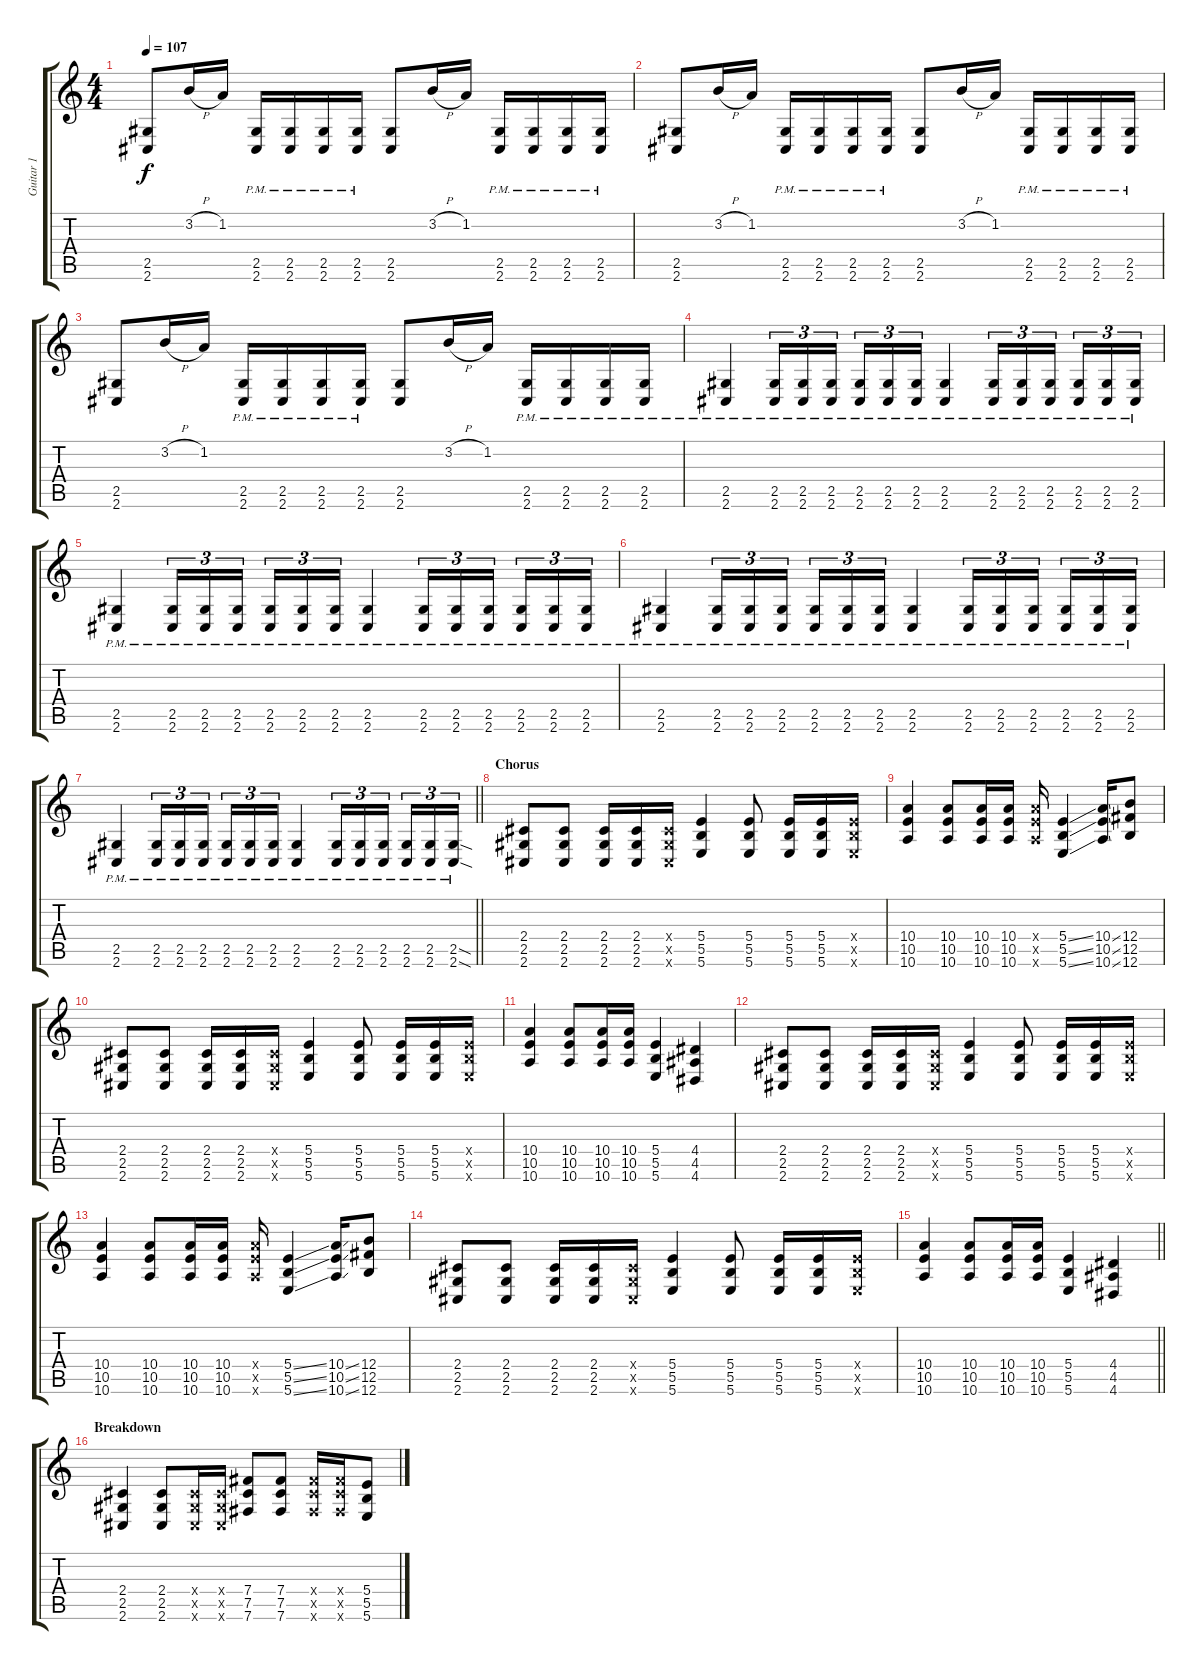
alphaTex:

\track ("Guitar 1" "Guitar 1") {instrument distortionguitar}
\staff {score tabs}
\tuning (Db4 Ab3 E3 B2 Gb2 B1) {hide}
\ts (4 4)
\tempo 107
\clef g2
\ks c
(2.5 2.6).8{dy f} 3.2{h}.16 1.2.16 (2.5{pm} 2.6{pm}).16 (2.5{pm} 2.6{pm}).16 (2.5{pm} 2.6{pm}).16 (2.5{pm} 2.6{pm}).16 (2.5 2.6).8 3.2{h}.16 1.2.16 (2.5{pm} 2.6{pm}).16 (2.5{pm} 2.6{pm}).16 (2.5{pm} 2.6{pm}).16 (2.5{pm} 2.6{pm}).16 |
(2.5 2.6).8 3.2{h}.16 1.2.16 (2.5{pm} 2.6{pm}).16 (2.5{pm} 2.6{pm}).16 (2.5{pm} 2.6{pm}).16 (2.5{pm} 2.6{pm}).16 (2.5 2.6).8 3.2{h}.16 1.2.16 (2.5{pm} 2.6{pm}).16 (2.5{pm} 2.6{pm}).16 (2.5{pm} 2.6{pm}).16 (2.5{pm} 2.6{pm}).16 |
(2.5 2.6).8 3.2{h}.16 1.2.16 (2.5{pm} 2.6{pm}).16 (2.5{pm} 2.6{pm}).16 (2.5{pm} 2.6{pm}).16 (2.5{pm} 2.6{pm}).16 (2.5 2.6).8 3.2{h}.16 1.2.16 (2.5{pm} 2.6{pm}).16 (2.5{pm} 2.6{pm}).16 (2.5{pm} 2.6{pm}).16 (2.5{pm} 2.6{pm}).16 |
(2.5{pm} 2.6{pm}).4 (2.5{pm} 2.6{pm}).16{tu (3 2)} (2.5{pm} 2.6{pm}).16{tu (3 2)} (2.5{pm} 2.6{pm}).16{tu (3 2) beam splitsecondary} (2.5{pm} 2.6{pm}).16{tu (3 2)} (2.5{pm} 2.6{pm}).16{tu (3 2)} (2.5{pm} 2.6{pm}).16{tu (3 2)} (2.5{pm} 2.6{pm}).4 (2.5{pm} 2.6{pm}).16{tu (3 2)} (2.5{pm} 2.6{pm}).16{tu (3 2)} (2.5{pm} 2.6{pm}).16{tu (3 2) beam splitsecondary} (2.5{pm} 2.6{pm}).16{tu (3 2)} (2.5{pm} 2.6{pm}).16{tu (3 2)} (2.5{pm} 2.6{pm}).16{tu (3 2)} |
(2.5{pm} 2.6{pm}).4 (2.5{pm} 2.6{pm}).16{tu (3 2)} (2.5{pm} 2.6{pm}).16{tu (3 2)} (2.5{pm} 2.6{pm}).16{tu (3 2) beam splitsecondary} (2.5{pm} 2.6{pm}).16{tu (3 2)} (2.5{pm} 2.6{pm}).16{tu (3 2)} (2.5{pm} 2.6{pm}).16{tu (3 2)} (2.5{pm} 2.6{pm}).4 (2.5{pm} 2.6{pm}).16{tu (3 2)} (2.5{pm} 2.6{pm}).16{tu (3 2)} (2.5{pm} 2.6{pm}).16{tu (3 2) beam splitsecondary} (2.5{pm} 2.6{pm}).16{tu (3 2)} (2.5{pm} 2.6{pm}).16{tu (3 2)} (2.5{pm} 2.6{pm}).16{tu (3 2)} |
(2.5{pm} 2.6{pm}).4 (2.5{pm} 2.6{pm}).16{tu (3 2)} (2.5{pm} 2.6{pm}).16{tu (3 2)} (2.5{pm} 2.6{pm}).16{tu (3 2) beam splitsecondary} (2.5{pm} 2.6{pm}).16{tu (3 2)} (2.5{pm} 2.6{pm}).16{tu (3 2)} (2.5{pm} 2.6{pm}).16{tu (3 2)} (2.5{pm} 2.6{pm}).4 (2.5{pm} 2.6{pm}).16{tu (3 2)} (2.5{pm} 2.6{pm}).16{tu (3 2)} (2.5{pm} 2.6{pm}).16{tu (3 2) beam splitsecondary} (2.5{pm} 2.6{pm}).16{tu (3 2)} (2.5{pm} 2.6{pm}).16{tu (3 2)} (2.5{pm} 2.6{pm}).16{tu (3 2)} |
\barLineRight lightlight
(2.5{pm} 2.6{pm}).4 (2.5{pm} 2.6{pm}).16{tu (3 2)} (2.5{pm} 2.6{pm}).16{tu (3 2)} (2.5{pm} 2.6{pm}).16{tu (3 2) beam splitsecondary} (2.5{pm} 2.6{pm}).16{tu (3 2)} (2.5{pm} 2.6{pm}).16{tu (3 2)} (2.5{pm} 2.6{pm}).16{tu (3 2)} (2.5{pm} 2.6{pm}).4 (2.5{pm} 2.6{pm}).16{tu (3 2)} (2.5{pm} 2.6{pm}).16{tu (3 2)} (2.5{pm} 2.6{pm}).16{tu (3 2) beam splitsecondary} (2.5{pm} 2.6{pm}).16{tu (3 2)} (2.5{pm} 2.6{pm}).16{tu (3 2)} (2.5{sod pm} 2.6{sod pm}).16{tu (3 2)} |
\section ("" "Chorus")
(2.4 2.5 2.6).8 (2.4 2.5 2.6).8 (2.4 2.5 2.6).16 (2.4 2.5 2.6).16 (2.4{x} 2.5{x} 2.6{x}).16 (5.4 5.5 5.6).4 (5.4 5.5 5.6).8 (5.4 5.5 5.6).16 (5.4 5.5 5.6).16 (5.4{x} 5.5{x} 5.6{x}).16 |
(10.4 10.5 10.6).4 (10.4 10.5 10.6).8 (10.4 10.5 10.6).16 (10.4 10.5 10.6).16 (10.4{x} 10.5{x} 10.6{x}).16 (5.4{ss} 5.5{ss} 5.6{ss}).4 (10.4{ss} 10.5{ss} 10.6{ss}).16 (12.4 12.5 12.6).8 |
(2.4 2.5 2.6).8 (2.4 2.5 2.6).8 (2.4 2.5 2.6).16 (2.4 2.5 2.6).16 (2.4{x} 2.5{x} 2.6{x}).16 (5.4 5.5 5.6).4 (5.4 5.5 5.6).8 (5.4 5.5 5.6).16 (5.4 5.5 5.6).16 (5.4{x} 5.5{x} 5.6{x}).16 |
(10.4 10.5 10.6).4 (10.4 10.5 10.6).8 (10.4 10.5 10.6).16 (10.4 10.5 10.6).16 (5.4 5.5 5.6).4 (4.4 4.5 4.6).4 |
(2.4 2.5 2.6).8 (2.4 2.5 2.6).8 (2.4 2.5 2.6).16 (2.4 2.5 2.6).16 (2.4{x} 2.5{x} 2.6{x}).16 (5.4 5.5 5.6).4 (5.4 5.5 5.6).8 (5.4 5.5 5.6).16 (5.4 5.5 5.6).16 (5.4{x} 5.5{x} 5.6{x}).16 |
(10.4 10.5 10.6).4 (10.4 10.5 10.6).8 (10.4 10.5 10.6).16 (10.4 10.5 10.6).16 (10.4{x} 10.5{x} 10.6{x}).16 (5.4{ss} 5.5{ss} 5.6{ss}).4 (10.4{ss} 10.5{ss} 10.6{ss}).16 (12.4 12.5 12.6).8 |
(2.4 2.5 2.6).8 (2.4 2.5 2.6).8 (2.4 2.5 2.6).16 (2.4 2.5 2.6).16 (2.4{x} 2.5{x} 2.6{x}).16 (5.4 5.5 5.6).4 (5.4 5.5 5.6).8 (5.4 5.5 5.6).16 (5.4 5.5 5.6).16 (5.4{x} 5.5{x} 5.6{x}).16 |
\barLineRight lightlight
(10.4 10.5 10.6).4 (10.4 10.5 10.6).8 (10.4 10.5 10.6).16 (10.4 10.5 10.6).16 (5.4 5.5 5.6).4 (4.4 4.5 4.6).4 |
\section ("" "Breakdown")
(2.4 2.5 2.6).4 (2.4 2.5 2.6).8 (2.4{x} 2.5{x} 2.6{x}).16 (2.4{x} 2.5{x} 2.6{x}).16 (7.4 7.5 7.6).8 (7.4 7.5 7.6).8 (7.4{x} 7.5{x} 7.6{x}).16 (7.4{x} 7.5{x} 7.6{x}).16 (5.4 5.5 5.6).8
